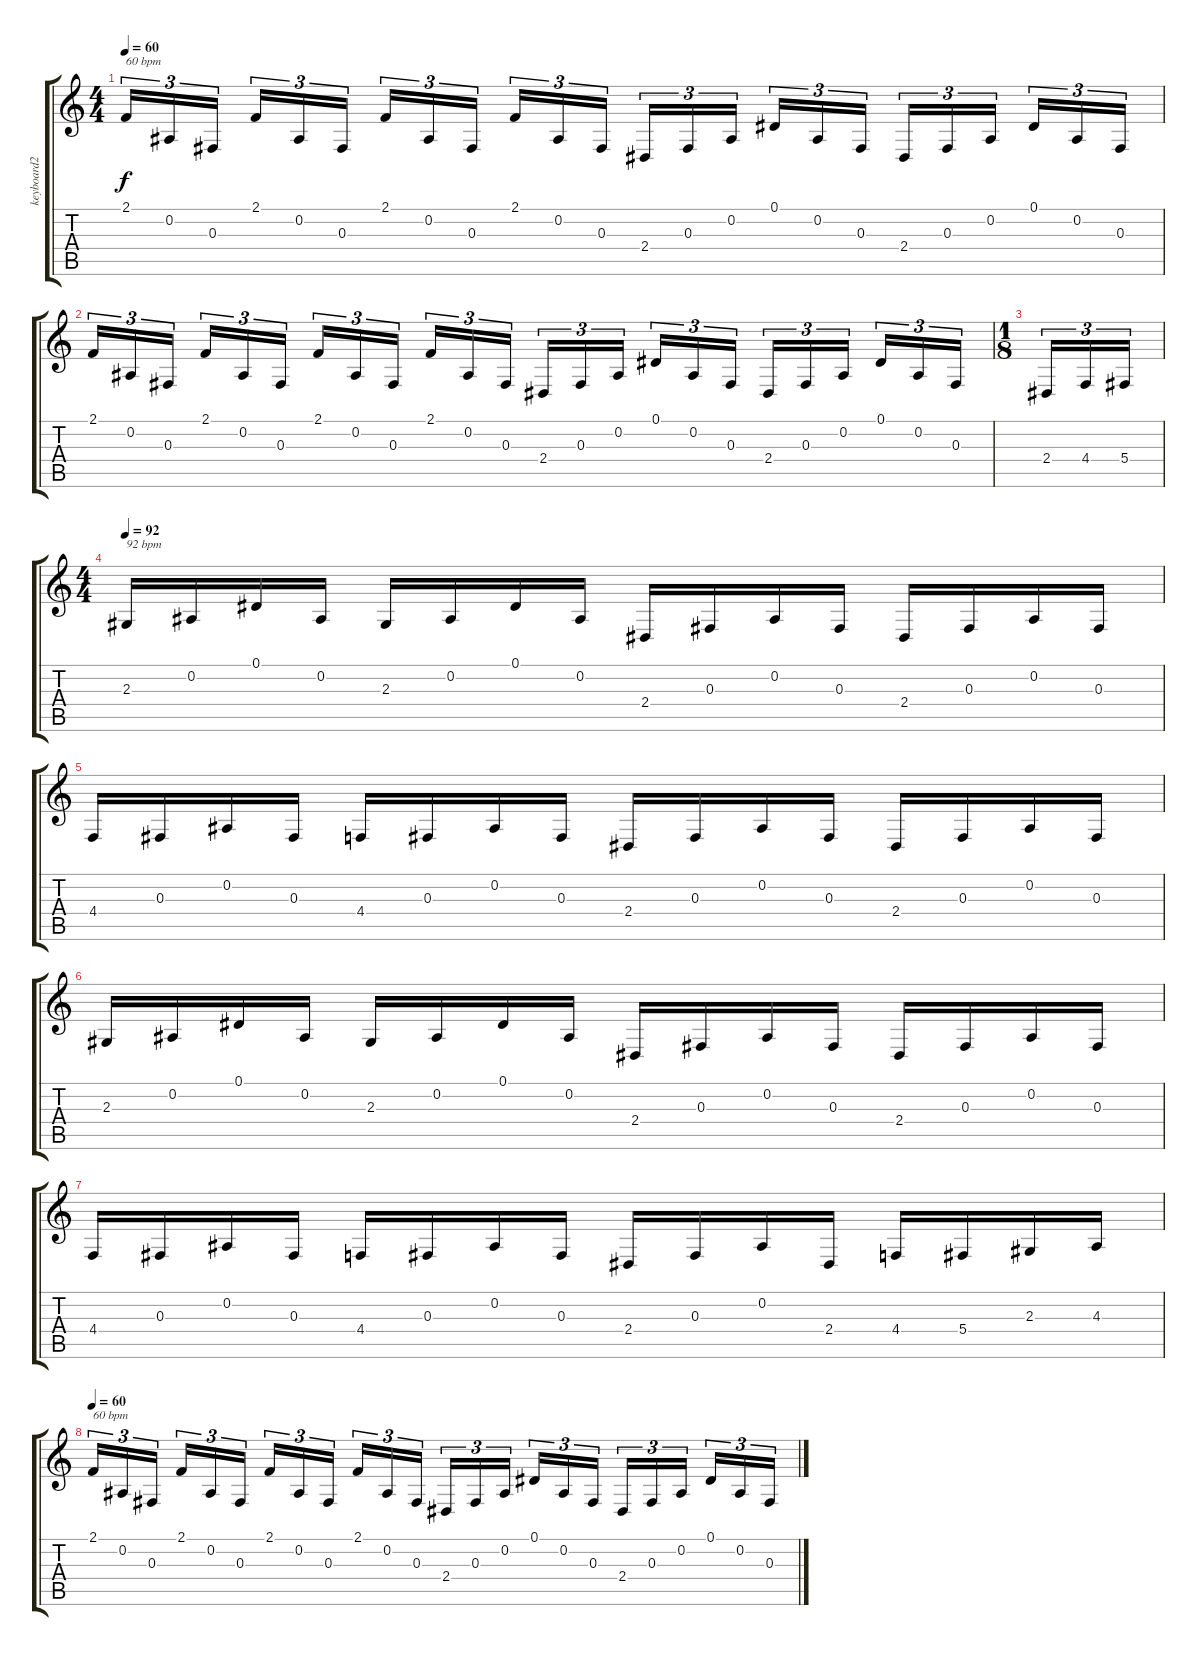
\track ("keyboard2" "keyboard2") {instrument fx7echoes}
\staff {score tabs}
\tuning (Eb4 Bb3 Gb3 Db3 Ab2 Eb2) {hide}
\ts (4 4)
\tempo 60
\clef g2
\ks c
2.1.16{tu (3 2) txt "60 bpm" dy f instrument fx7echoes} 0.2.16{tu (3 2)} 0.3.16{tu (3 2)} 2.1.16{tu (3 2)} 0.2.16{tu (3 2)} 0.3.16{tu (3 2)} 2.1.16{tu (3 2)} 0.2.16{tu (3 2)} 0.3.16{tu (3 2)} 2.1.16{tu (3 2)} 0.2.16{tu (3 2)} 0.3.16{tu (3 2)} 2.4.16{tu (3 2)} 0.3.16{tu (3 2)} 0.2.16{tu (3 2)} 0.1.16{tu (3 2)} 0.2.16{tu (3 2)} 0.3.16{tu (3 2)} 2.4.16{tu (3 2)} 0.3.16{tu (3 2)} 0.2.16{tu (3 2)} 0.1.16{tu (3 2)} 0.2.16{tu (3 2)} 0.3.16{tu (3 2)} |
2.1.16{tu (3 2)} 0.2.16{tu (3 2)} 0.3.16{tu (3 2)} 2.1.16{tu (3 2)} 0.2.16{tu (3 2)} 0.3.16{tu (3 2)} 2.1.16{tu (3 2)} 0.2.16{tu (3 2)} 0.3.16{tu (3 2)} 2.1.16{tu (3 2)} 0.2.16{tu (3 2)} 0.3.16{tu (3 2)} 2.4.16{tu (3 2)} 0.3.16{tu (3 2)} 0.2.16{tu (3 2)} 0.1.16{tu (3 2)} 0.2.16{tu (3 2)} 0.3.16{tu (3 2)} 2.4.16{tu (3 2)} 0.3.16{tu (3 2)} 0.2.16{tu (3 2)} 0.1.16{tu (3 2)} 0.2.16{tu (3 2)} 0.3.16{tu (3 2)} |
\ts (1 8)
2.4.16{tu (3 2)} 4.4.16{tu (3 2)} 5.4.16{tu (3 2)} |
\ts (4 4)
\tempo 92
2.3.16{txt "92 bpm"} 0.2.16 0.1.16 0.2.16 2.3.16 0.2.16 0.1.16 0.2.16 2.4.16 0.3.16 0.2.16 0.3.16 2.4.16 0.3.16 0.2.16 0.3.16 |
4.4.16 0.3.16 0.2.16 0.3.16 4.4.16 0.3.16 0.2.16 0.3.16 2.4.16 0.3.16 0.2.16 0.3.16 2.4.16 0.3.16 0.2.16 0.3.16 |
2.3.16 0.2.16 0.1.16 0.2.16 2.3.16 0.2.16 0.1.16 0.2.16 2.4.16 0.3.16 0.2.16 0.3.16 2.4.16 0.3.16 0.2.16 0.3.16 |
4.4.16 0.3.16 0.2.16 0.3.16 4.4.16 0.3.16 0.2.16 0.3.16 2.4.16 0.3.16 0.2.16 2.4.16 4.4.16 5.4.16 2.3.16 4.3.16 |
\tempo 60
2.1.16{tu (3 2) txt "60 bpm"} 0.2.16{tu (3 2)} 0.3.16{tu (3 2)} 2.1.16{tu (3 2)} 0.2.16{tu (3 2)} 0.3.16{tu (3 2)} 2.1.16{tu (3 2)} 0.2.16{tu (3 2)} 0.3.16{tu (3 2)} 2.1.16{tu (3 2)} 0.2.16{tu (3 2)} 0.3.16{tu (3 2)} 2.4.16{tu (3 2)} 0.3.16{tu (3 2)} 0.2.16{tu (3 2)} 0.1.16{tu (3 2)} 0.2.16{tu (3 2)} 0.3.16{tu (3 2)} 2.4.16{tu (3 2)} 0.3.16{tu (3 2)} 0.2.16{tu (3 2)} 0.1.16{tu (3 2)} 0.2.16{tu (3 2)} 0.3.16{tu (3 2)}
